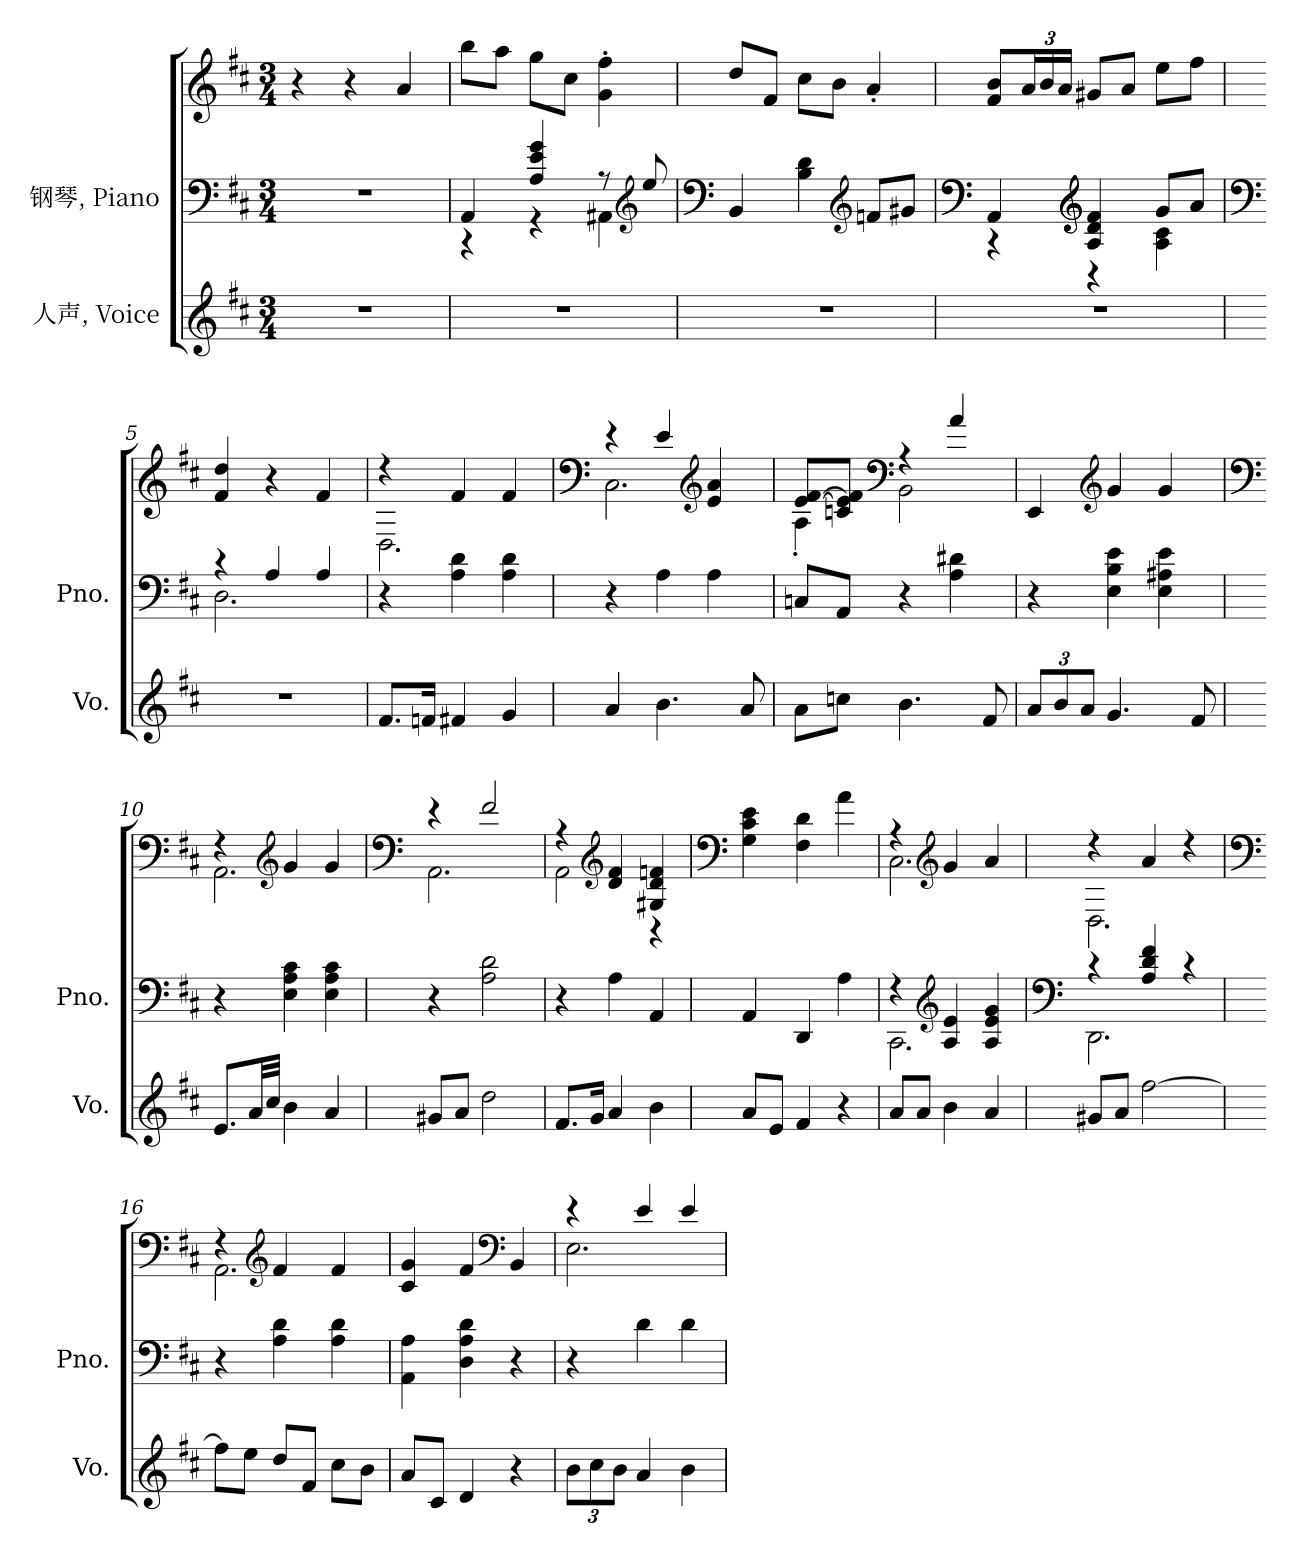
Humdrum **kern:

**kern	**kern	**kern
*part2	*part1	*part1
*staff3	*staff2	*staff1
*I"人声, Voice	*I"钢琴, Piano	*
*I'Vo.	*I'Pno.	*
*clefG2	*clefF4	*clefG2
*k[f#c#]	*k[f#c#]	*k[f#c#]
*M3/4	*M3/4	*M3/4
*MM96	*MM96	*MM96
=1	=1	=1
2.r	2.r	4r
.	.	4r
.	.	4a/
=2	=2	=2
*	*^	*
2.r	4AA/	4r	8bb\L
.	.	.	8aa\J
.	4A/ 4e/ 4g/	4r	8gg\L
.	.	.	8cc#\J
.	8r	4AA#X\	4g\' 4ff#\'
*	*clefG2	*	*
.	8ee/	.	.
*	*v	*v	*
=3	=3	=3
*	*clefF4	*
2.r	4BB/	8dd/L
.	.	8f#/J
.	4B\ 4d\	8cc#\L
.	.	8b\J
*	*clefG2	*
.	8fn/L	4a'/
.	8g#X/J	.
=4	=4	=4
*	*clefF4	*
*	*^	*
2.r	4AA/	4r	8f#/ 8b/L
*	*	*	*Xbrackettup
.	.	.	24a/L
.	.	.	24b/
.	.	.	24a/JJ
*	*clefG2	*	*
.	4A/ 4d/ 4f#/	4r	8g#X/L
.	.	.	8a/J
.	8g/L	4A\ 4c#\	8ee\L
.	8a/J	.	8ff#\J
!!LO:LB:g=z
=5	=5	=5	=5
*	*clefF4	*	*
2.r	4r	2.D\	4f#/ 4dd/
.	4A/	.	4r
.	4A/	.	4f#/
*	*v	*v	*
=6	=6	=6
*	*	*^
8.f#/L	4r	4r	2.D\
16fn/Jk	.	.	.
4f#X/	4A\ 4d\	4f#/	.
4g/	4A\ 4d\	4f#/	.
=7	=7	=7	=7
*	*	*clefF4	*
4a/	4r	4r	2.C#\
4.b\	4A\	4e/	.
*	*	*clefG2	*
.	4A\	4e/ 4a/	.
8a/	.	.	.
=8	=8	=8	=8
8a\L	8Cn/L	[8e/ [8f#/L	4A'\
8ccn\J	8AA/J	8cn/ 8e/] 8f#/]J	.
*	*	*clefF4	*
4.b\	4r	4r	2BB\
.	4A\ 4d#X\	4a/	.
8f#/	.	.	.
*	*	*v	*v
=9	=9	=9
*Xbrackettup	*	*
12a/L	4r	4EE/
12b/	.	.
12a/J	.	.
*	*	*clefG2
4.g/	4E\ 4B\ 4e\	4g/
.	4E\ 4A#X\ 4e\	4g/
8f#/	.	.
!!LO:LB:g=z
=10	=10	=10
*	*	*clefF4
*	*	*^
8.e/L	4r	4r	2.AA\
32a/LL	.	.	.
32cc#/JJJ	.	.	.
*	*	*clefG2	*
4b\	4E\ 4A\ 4c#\	4g/	.
4a/	4E\ 4A\ 4c#\	4g/	.
=11	=11	=11	=11
*	*	*clefF4	*
8g#X/L	4r	4r	2.AA\
8a/J	.	.	.
2dd\	2A\ 2d\	2f#/	.
=12	=12	=12	=12
8.f#/L	4r	4r	2AA\
16g/Jk	.	.	.
*	*	*clefG2	*
4a/	4A\	4d/ 4f#/	.
4b\	4AA/	4G#X/ 4d/ 4fn/	4r
*	*	*v	*v
=13	=13	=13
*	*	*clefF4
8a/L	4AA/	4G\ 4c#\ 4e\
8e/J	.	.
4f#/	4DD/	4F#\ 4d\
4r	4A\	4a\
=14	=14	=14
*	*^	*^
8a/L	4r	2.CC#\	4r	2.C#\
8a/J	.	.	.	.
*	*clefG2	*	*clefG2	*
4b\	4A/ 4e/	.	4g/	.
4a/	4A/ 4e/ 4g/	.	4a/	.
=15	=15	=15	=15	=15
*	*clefF4	*	*	*
8g#X/L	4r	2.DD\	4r	2.D\
8a/J	.	.	.	.
[2ff#\	4A/ 4d/ 4f#/	.	4a/	.
*	*	*	*MM50	*
.	4r	.	4r	.
*	*v	*v	*	*
!!LO:LB:g=z	!!
=16	=16	=16	=16
*	*	*clefF4	*
*	*	*MM96	*
8ff#\L]	4r	4r	2.AA\
8ee\J	.	.	.
*	*	*clefG2	*
8dd/L	4A\ 4d\	4f#/	.
8f#/J	.	.	.
8cc#\L	4A\ 4d\	4f#/	.
8b\J	.	.	.
*	*	*v	*v
=17	=17	=17
8a/L	4AA\ 4A\	4c#/ 4g/
8c#/J	.	.
4d/	4D\ 4A\ 4d\	4f#/
*	*	*clefF4
4r	4r	4BB/
=18	=18	=18
*	*	*^
12b\L	4r	4r	2.E\
12cc#\	.	.	.
12b\J	.	.	.
4a/	4d\	4e/	.
4b\	4d\	4e/	.
*	*	*v	*v
=	=	=
*-	*-	*-
